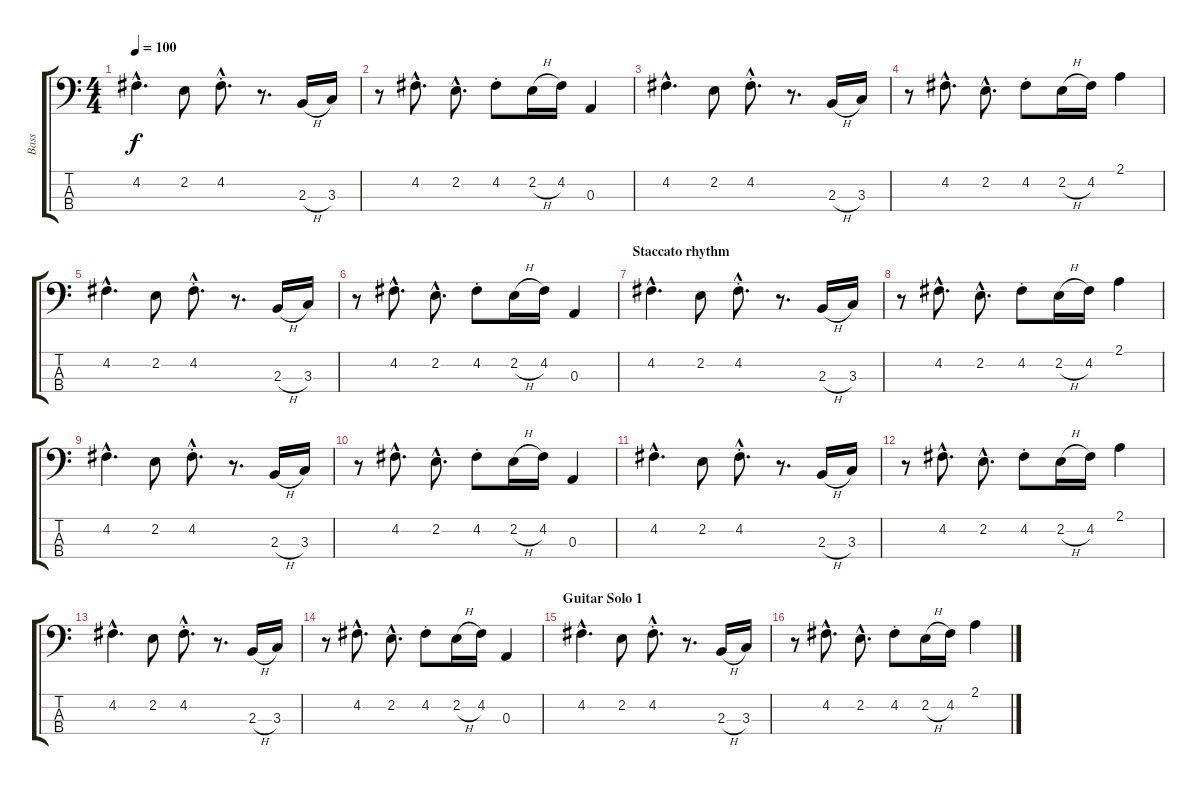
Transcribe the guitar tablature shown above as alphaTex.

\track ("Bass" "Bass") {instrument electricbassfinger}
\staff {score tabs}
\tuning (G2 D2 A1 E1) {hide}
\ts (4 4)
\tempo 100
\clef f4
\ks c
4.2{hac}.4{d dy f} 2.2.8 4.2{hac st}.8{d} r.8{d} 2.3{h}.16 3.3.16 |
r.8 4.2{hac}.8{d} 2.2{hac}.8{d} 4.2{st}.8 2.2{h}.16 4.2.16 0.3.4 |
4.2{hac}.4{d} 2.2.8 4.2{hac st}.8{d} r.8{d} 2.3{h}.16 3.3.16 |
r.8 4.2{hac}.8{d} 2.2{hac}.8{d} 4.2{st}.8 2.2{h}.16 4.2.16 2.1.4 |
4.2{hac}.4{d} 2.2.8 4.2{hac st}.8{d} r.8{d} 2.3{h}.16 3.3.16 |
r.8 4.2{hac}.8{d} 2.2{hac}.8{d} 4.2{st}.8 2.2{h}.16 4.2.16 0.3.4 |
\section ("" "Staccato rhythm")
4.2{hac}.4{d} 2.2.8 4.2{hac st}.8{d} r.8{d} 2.3{h}.16 3.3.16 |
r.8 4.2{hac}.8{d} 2.2{hac}.8{d} 4.2{st}.8 2.2{h}.16 4.2.16 2.1.4 |
4.2{hac}.4{d} 2.2.8 4.2{hac st}.8{d} r.8{d} 2.3{h}.16 3.3.16 |
r.8 4.2{hac}.8{d} 2.2{hac}.8{d} 4.2{st}.8 2.2{h}.16 4.2.16 0.3.4 |
4.2{hac}.4{d} 2.2.8 4.2{hac st}.8{d} r.8{d} 2.3{h}.16 3.3.16 |
r.8 4.2{hac}.8{d} 2.2{hac}.8{d} 4.2{st}.8 2.2{h}.16 4.2.16 2.1.4 |
4.2{hac}.4{d} 2.2.8 4.2{hac st}.8{d} r.8{d} 2.3{h}.16 3.3.16 |
r.8 4.2{hac}.8{d} 2.2{hac}.8{d} 4.2{st}.8 2.2{h}.16 4.2.16 0.3.4 |
\section ("" "Guitar Solo 1")
4.2{hac}.4{d} 2.2.8 4.2{hac st}.8{d} r.8{d} 2.3{h}.16 3.3.16 |
r.8 4.2{hac}.8{d} 2.2{hac}.8{d} 4.2{st}.8 2.2{h}.16 4.2.16 2.1.4
